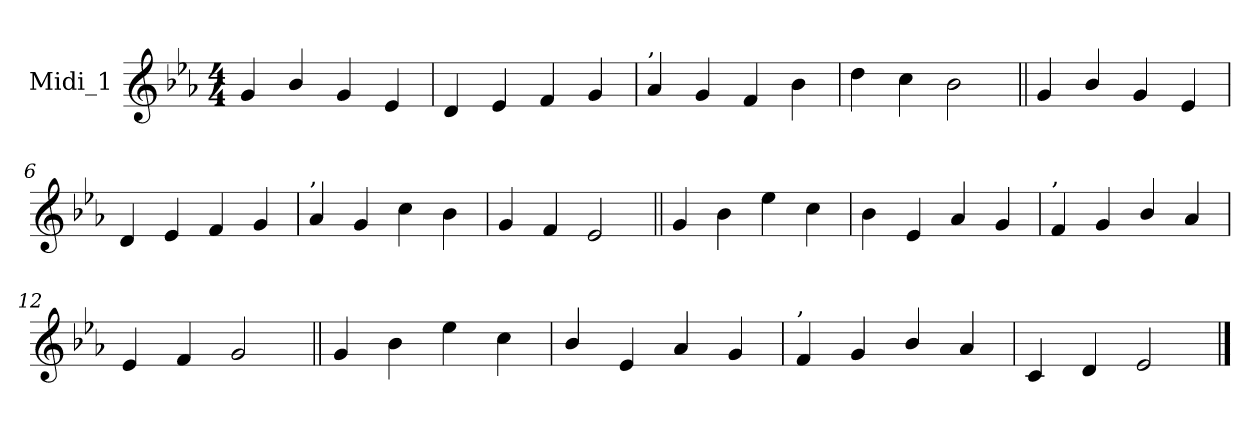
**kern
*part1
*staff1
*I"Midi_1
*clefG2
*k[b-e-a-]
*E-:
*M4/4
=1
4g
4b-/
4g
4e-
=2
4d
4e-
4f
4g
=3
!LO:TX:a:t=,
4a-
4g
4f
4b-
=4
4dd
4cc
2b-
!!LO:LB:g=z
=5||
4g
4b-/
4g
4e-
=6
4d
4e-
4f
4g
=7
!LO:TX:a:t=,
4a-
4g
4cc
4b-
=8
4g
4f
2e-
!!LO:LB:g=z
=9||
4g
4b-
4ee-
4cc
=10
4b-
4e-
4a-
4g
=11
!LO:TX:a:t=,
4f
4g
4b-/
4a-/
=12
4e-
4f
2g
!!LO:LB:g=z
=13||
4g
4b-
4ee-
4cc
=14
4b-/
4e-/
4a-/
4g/
=15
!LO:TX:a:t=,
4f/
4g/
4b-/
4a-
=16
4c
4d
2e-
==
*-
